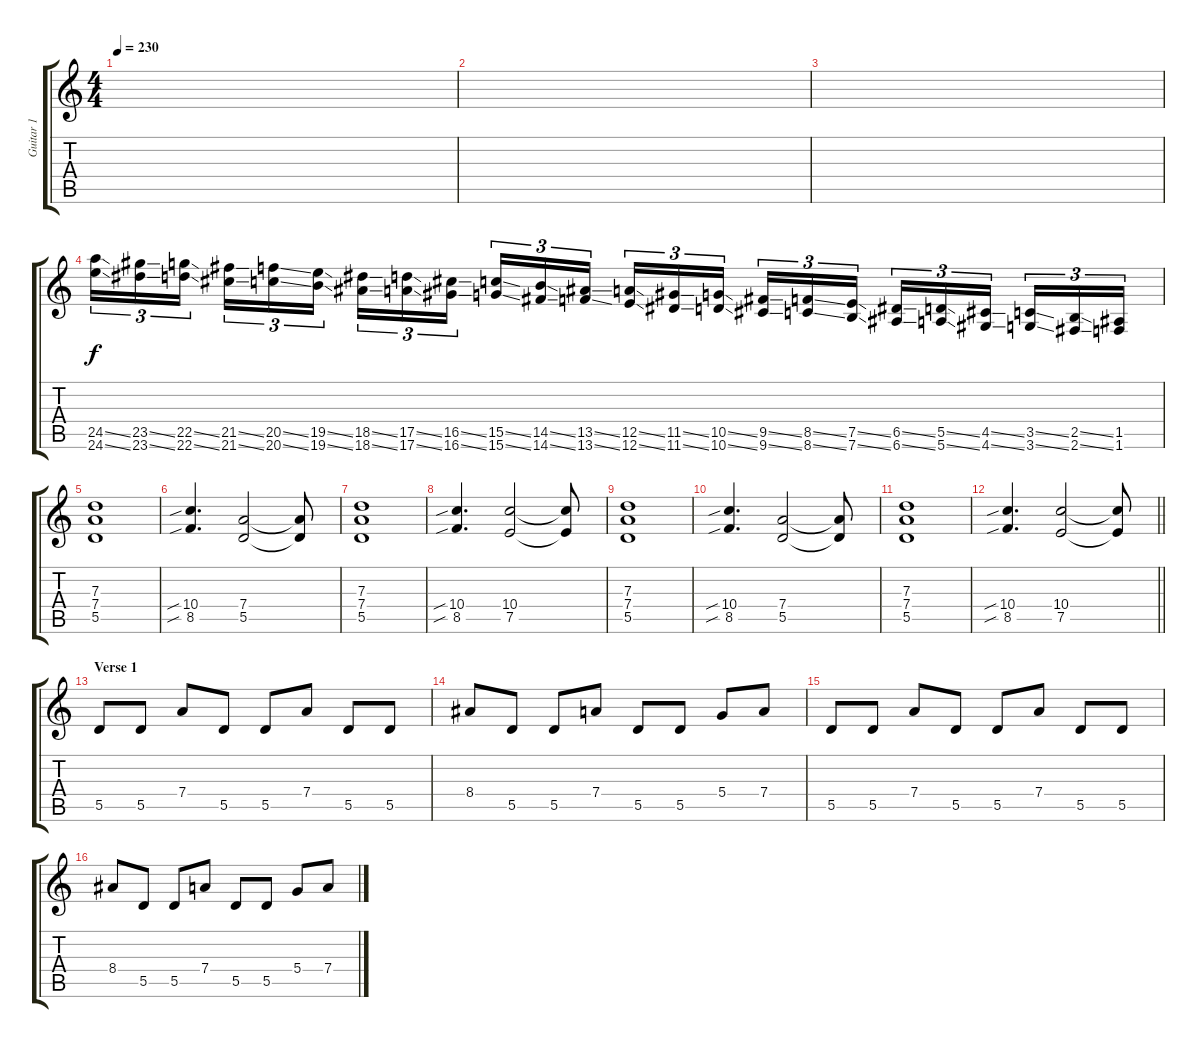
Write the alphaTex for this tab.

\track ("Guitar 1" "Guitar 1") {instrument distortionguitar}
\staff {score tabs}
\tuning (E4 B3 G3 D3 A2 E2) {hide}
\ts (4 4)
\tempo 230
\clef g2
\ks c
|
|
|
(24.5{ss} 24.6{ss}).16{tu (3 2) instrument guitarfretnoise} (23.5{ss} 23.6{ss}).16{tu (3 2)} (22.5{ss} 22.6{ss}).16{tu (3 2) beam splitsecondary} (21.5{ss} 21.6{ss}).16{tu (3 2)} (20.5{ss} 20.6{ss}).16{tu (3 2)} (19.5{ss} 19.6{ss}).16{tu (3 2)} (18.5{ss} 18.6{ss}).16{tu (3 2)} (17.5{ss} 17.6{ss}).16{tu (3 2)} (16.5{ss} 16.6{ss}).16{tu (3 2) beam splitsecondary} (15.5{ss} 15.6{ss}).16{tu (3 2)} (14.5{ss} 14.6{ss}).16{tu (3 2)} (13.5{ss} 13.6{ss}).16{tu (3 2)} (12.5{ss} 12.6{ss}).16{tu (3 2)} (11.5{ss} 11.6{ss}).16{tu (3 2)} (10.5{ss} 10.6{ss}).16{tu (3 2) beam splitsecondary} (9.5{ss} 9.6{ss}).16{tu (3 2)} (8.5{ss} 8.6{ss}).16{tu (3 2)} (7.5{ss} 7.6{ss}).16{tu (3 2)} (6.5{ss} 6.6{ss}).16{tu (3 2)} (5.5{ss} 5.6{ss}).16{tu (3 2)} (4.5{ss} 4.6{ss}).16{tu (3 2) beam splitsecondary} (3.5{ss} 3.6{ss}).16{tu (3 2)} (2.5{ss} 2.6{ss}).16{tu (3 2)} (1.5 1.6).16{tu (3 2)} |
(7.3 7.4 5.5).1{instrument distortionguitar} |
(10.4{sib} 8.5{sib}).4{d} (7.4 5.5).2 (7.4{t} 5.5{t}).8 |
(7.3 7.4 5.5).1 |
(10.4{sib} 8.5{sib}).4{d} (10.4 7.5).2 (10.4{t} 7.5{t}).8 |
(7.3 7.4 5.5).1 |
(10.4{sib} 8.5{sib}).4{d} (7.4 5.5).2 (7.4{t} 5.5{t}).8 |
(7.3 7.4 5.5).1 |
\barLineRight lightlight
(10.4{sib} 8.5{sib}).4{d} (10.4 7.5).2 (10.4{t} 7.5{t}).8 |
\section ("" "Verse 1")
5.5.8 5.5.8 7.4.8 5.5.8 5.5.8 7.4.8 5.5.8 5.5.8 |
8.4.8 5.5.8 5.5.8 7.4.8 5.5.8 5.5.8 5.4.8 7.4.8 |
5.5.8 5.5.8 7.4.8 5.5.8 5.5.8 7.4.8 5.5.8 5.5.8 |
8.4.8 5.5.8 5.5.8 7.4.8 5.5.8 5.5.8 5.4.8 7.4.8
